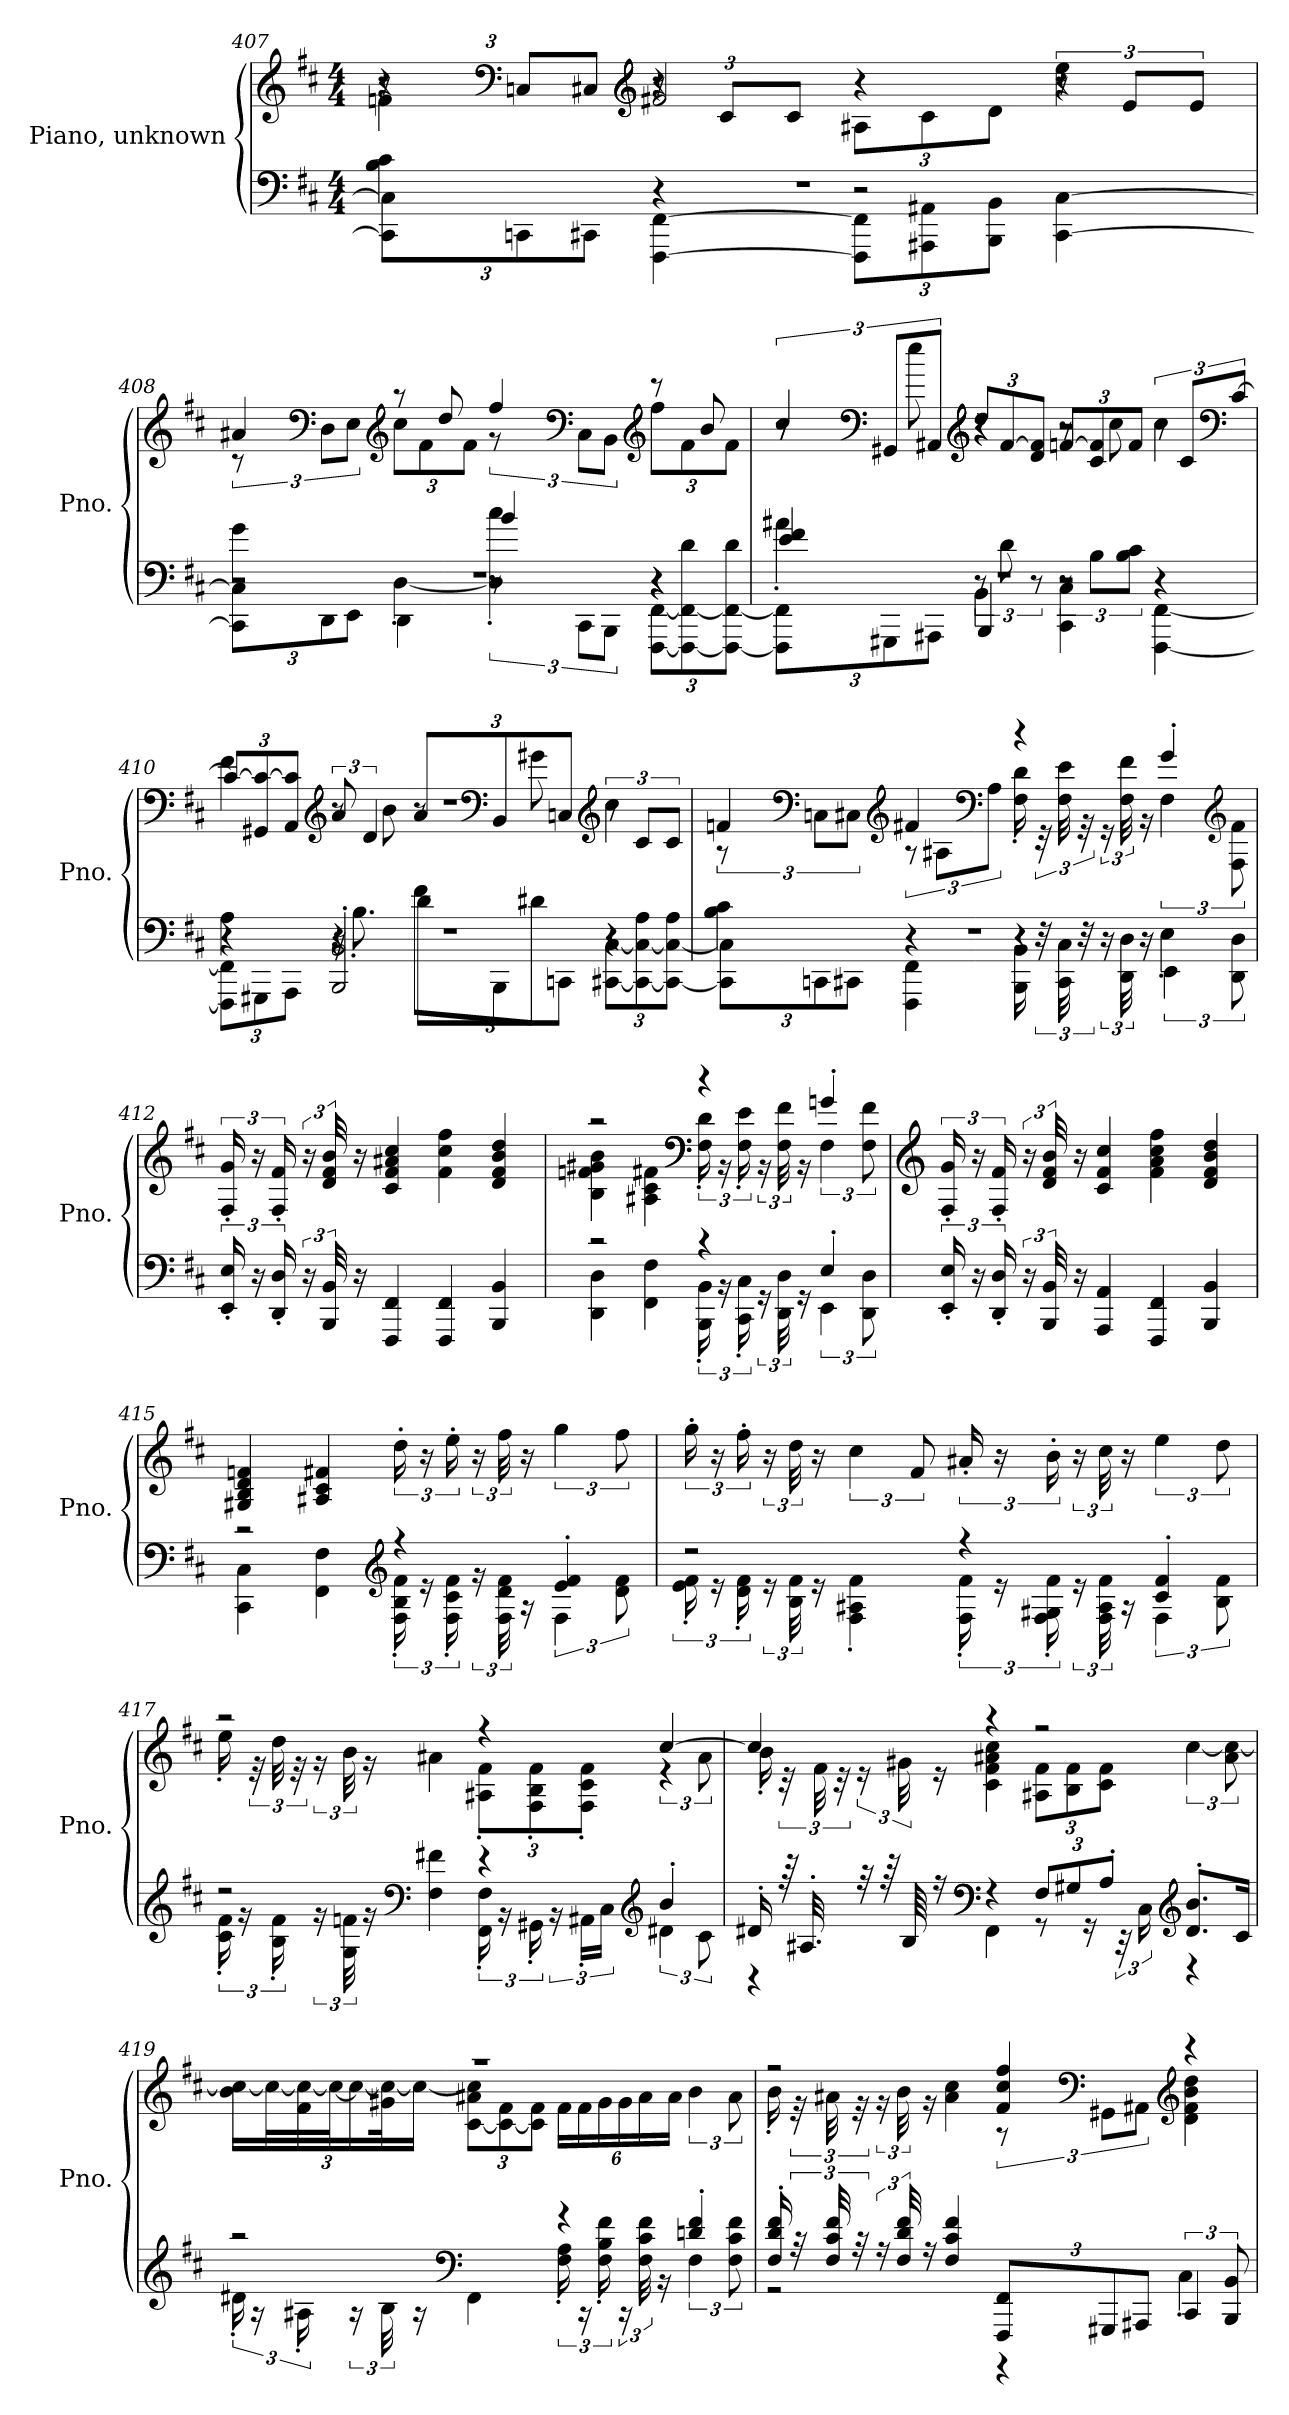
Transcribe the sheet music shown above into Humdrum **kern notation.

**kern	**kern
*part1	*part1
*staff2	*staff1
*I"Piano, unknown	*
*I'Pno.	*
!!LO:LB:g=z
*clefF4	*clefG2
*k[f#c#]	*k[f#c#]
*M4/4	*M4/4
=407	=407
*^	*
*	*^	*
*	*	*Xbrackettup	*
*	*	*	*^
*	*	*	*	*^
1r	4B\ 4c#\	12CC#\] 12C#\]L	4r	4fn\	12r
*	*	*	*clefF4	*	*
.	.	12CCn\	.	.	12Cn/L
.	.	12CC#X\J	.	.	12C#X/J
*	*	*	*clefG2	*	*
.	4r	[4FFF#\ [4FF#\	2f#X/	4r	12r
.	.	.	.	.	12c#/L
.	.	.	.	.	12c#/J
*	*	*	*	*Xbrackettup	*
.	2r	12FFF#\] 12FF#\]L	.	12A#X\L	4r
.	.	12AAA#X\ 12AA#X\	.	12c#\	.
.	.	12BBB\ 12BB\J	.	12d\J	.
*	*	*	*	*	*brackettup
.	.	[4CC#\ [4C#\	4r	4ee\	12r
.	.	.	.	.	12e/L
.	.	.	.	.	12e/J
*	*	*	*	*v	*v
=408	=408	=408	=408	=408
*	*	*^	*	*
1r	4g\	2r	12CC#\] 12C#\]L	4a#X/	12r
*	*	*	*	*clefF4	*
.	.	.	12DD\	.	12D\L
.	.	.	12EE\J	.	12E\J
*	*	*	*	*clefG2	*
*	*	*	*	*	*Xbrackettup
.	[4D'\	.	4DD\	8r	12cc#\L
.	.	.	.	.	12f#\
.	.	.	.	8dd/	.
.	.	.	.	.	12f#\J
*	*	*	*brackettup	*	*brackettup
.	4D\]' 4cc#\'	4b/	12r	4ff#/	12r
*	*	*	*	*clefF4	*
.	.	.	12CC#\L	.	12C#\L
.	.	.	12BBB\J	.	12BB\J
*	*	*	*	*clefG2	*
*	*	*	*Xbrackettup	*	*Xbrackettup
.	4r	4r	[12FFF#\ [12FF#\L	8r	12ff#\L
.	.	.	12FFF#\_ 12FF#\_ 12d\	.	12f#\
.	.	.	.	8b/	.
.	.	.	12FFF#\_ 12FF#\_ 12d\J	.	12f#\J
!!LO:LB:g=z
=409	=409	=409	=409	=409	=409
*	*	*	*	*	*^
*	*	*	*	*	*	*brackettup
1r	4a#X'\	4e/ 4f#/	12FFF#\] 12FF#\]L	4cc#/	8r	12r
*	*	*	*	*clefF4	*	*
.	.	.	12GGG#X\	.	.	12GG#X/L
.	.	.	.	.	8ee\	.
.	.	.	12AAA#X\J	.	.	12AA#X/J
*	*	*	*	*clefG2	*	*
*	*	*	*brackettup	*	*	*Xbrackettup
.	4BB\	4BBB/	12r	4r	4r	12dd/L
.	.	.	12d\	.	.	[12f#/
.	.	.	12r	.	.	12d/ 12f#/]J
.	4CC#\ 4C#\	2r	12r	2r	8r	[12fn/L
.	.	.	12B\L	.	.	12c#/ 12f/]
.	.	.	.	.	8cc#\	.
.	.	.	12B\ 12c#\J	.	.	12f/J
*	*	*	*	*	*	*brackettup
.	4r	.	[4FFF#\ [4FF#\	.	4cc#\	12r
.	.	.	.	.	.	12c#/L
*	*	*	*	*clefF4	*	*
.	.	.	.	.	.	[12c#/J
!!LO:LB:g=z	!!	!!
=410	=410	=410	=410	=410	=410	=410
*	*	*	*Xbrackettup	*	*	*Xbrackettup
1r	4A\	4r	12FFF#\] 12FF#\]L	1r	4f#\	12c#/L_
.	.	.	12GGG#X\	.	.	12GG#X/ 12c#/_
.	.	.	12AAA\J	.	.	12AA/ 12c#/]J
*	*	*	*	*clefG2	*	*
*	*	*	*	*	*	*brackettup
.	4r	2BBB/' 2BB/'	16r	.	8r	12a/
.	.	.	8.B'\	.	.	.
.	.	.	.	.	.	6d/
.	.	.	.	.	8b\	.
*	*	*	*	*	*	*Xbrackettup
.	8f#\L	.	12d\L	.	8r	12a/L
*	*	*	*	*clefF4	*	*
.	.	.	12BBB\	.	.	12BB/
.	8d#X\J	.	.	.	8g#X\	.
.	.	.	12CCn\J	.	.	12Cn/J
*	*	*	*	*clefG2	*	*
*	*	*	*	*	*	*brackettup
.	4r	4r	[12CC#X\ [12C#\L	.	4cc#\	12r
.	.	.	12CC#\_ 12C#\_ 12A\	.	.	12c#/L
.	.	.	12CC#\_ 12C#\_ 12A\J	.	.	12c#/J
*	*	*v	*v	*	*	*
*	*	*	*	*v	*v
!!LO:LB:g=z
=411	=411	=411	=411	=411
1r	4B\ 4c#\	12CC#\] 12C#\]L	4fn/	12r
*	*	*	*clefF4	*
.	.	12CCn\	.	12Cn\L
.	.	12CC#X\J	.	12C#X\J
*	*	*	*clefG2	*
.	4r	4FFF#\ 4FF#\	4f#X/	12r
.	.	.	.	12A#X\L
*	*	*	*clefF4	*
.	.	.	.	12A#\J
.	4r	16BBB\' 16BB\'	4r	16F#\' 16d\'
*	*	*brackettup	*	*
.	.	48r	.	48r
.	.	48CC#\ 48C#\	.	48F#\ 48e\
.	.	48r	.	48r
.	.	24r	.	24r
.	.	48DD\ 48D\	.	48F#\ 48f#\
.	.	16r	.	16r
.	4E'\	6EE\	4g'/	6F#\
*	*	*	*clefG2	*
.	.	12DD\ 12D\	.	12F#\ 12f#\
*v	*v	*v	*	*
*	*v	*v
=412	=412
24EE/' 24E/'	24F#/' 24g/'
24r	24r
24DD/' 24D/'	24F#/' 24f#/'
24r	24r
48BBB/ 48BB/	48d/ 48f#/ 48b/
16r	16r
4FFF#/ 4FF#/	4c#/ 4f#/ 4a#X/ 4cc#/
4FFF#/ 4FF#/	4f#\ 4cc#\ 4ff#\
4BBB/ 4BB/	4d/ 4f#/ 4b/ 4dd/
!!LO:PB:g=z
=413	=413
*^	*^
2r	4DD\ 4D\	2r	4B\ 4fn\ 4g#X\ 4b\
.	4FF#\ 4F#\	.	4A#X\ 4c#\ 4f#X\
*	*	*clefF4	*
4r	24BBB\' 24BB\'	4r	24F#\' 24d\'
.	24r	.	24r
.	24CC#\' 24C#\'	.	24F#\' 24e\'
.	24r	.	24r
.	48DD\ 48D\	.	48F#\ 48f#\
.	16r	.	16r
4E'/	6EE\	4gn'/	6F#\
.	12DD\ 12D\	.	12F#\ 12f#\
*v	*v	*	*
*	*v	*v
=414	=414
*	*clefG2
24EE/' 24E/'	24F#/' 24g/'
24r	24r
24DD/' 24D/'	24F#/' 24f#/'
24r	24r
48BBB/ 48BB/	48d/ 48f#/ 48b/
16r	16r
4AAA/ 4AA/	4c#/ 4f#/ 4cc#/
4FFF#/ 4FF#/	4f#\ 4a\ 4cc#\ 4ff#\
4BBB/ 4BB/	4d/ 4f#/ 4b/ 4dd/
=415	=415
*^	*
2r	4CC#\ 4C#\	4G#X/ 4B/ 4d/ 4fn/
.	4FF#\ 4F#\	4A#X/ 4c#/ 4f#X/
*clefG2	*	*
4r	24F#\' 24B\' 24f#\'	24dd'\
.	24r	24r
.	24F#\' 24c#\' 24f#\'	24ee'\
.	24r	24r
.	48F#\ 48d\ 48f#\	48ff#\
.	16r	16r
4e/' 4f#/'	6F#\	6gg\
.	12d\ 12f#\	12ff#\
!!LO:LB:g=z
=416	=416	=416
2r	24e\' 24f#\'	24gg'\
.	24r	24r
.	24d\' 24f#\'	24ff#'\
.	24r	24r
.	48B\ 48f#\	48dd\
.	16r	16r
.	4F#\' 4A#X\' 4f#\'	6cc#\
.	.	12f#/
4r	24F#\' 24f#\'	24a#X'/
.	24r	24r
.	24F#\' 24G#X\' 24f#\'	24b'\
.	24r	24r
.	48F#\ 48A#\ 48f#\	48cc#\
.	16r	16r
4c#/' 4f#/'	6F#\	6ee\
.	12B\ 12f#\	12dd\
=417	=417	=417
*	*	*^
2r	24c#\' 24f#\'	2r	16ee'\
.	24r	.	.
.	.	.	48r
.	24B\' 24f#\'	.	48dd\
.	.	.	48r
.	24r	.	24r
.	48G\ 48fn\	.	48b\
.	16r	.	16r
*clefF4	*	*	*
.	4F#\ 4f#X\	.	4a#X\
*	*	*	*Xbrackettup
4r	24FF#\' 24F#\'	4r	12A#X\' 12f#\'L
.	24r	.	.
.	24GG#X'\	.	12F#\' 12B\' 12f#\'
.	24r	.	.
.	24AA#X'\LL	.	12F#\' 12c#\' 12f#\'J
.	24C#\JJ	.	.
*clefG2	*	*	*
*	*	*	*brackettup
4b'/	6d#X\	[4cc#/	6r
.	12c#\	.	12a#\
!!LO:LB:g=z	!!
=418	=418	=418	=418
16d#X'/	4r	4cc#/]	16b'\
64r	.	.	48r
32.A#X'/	.	.	.
.	.	.	48f#\
.	.	.	48r
32r	.	.	24r
64r	.	.	.
.	.	.	48g#X\
64B/	.	.	.
16r	.	.	16r
*clefF4	*	*	*
4r	4FF#\	4r	4c#\ 4f#\ 4a#X\ 4cc#\
*Xbrackettup	*	*	*Xbrackettup
12F#/L	8r	2r	12A#X\ 12f#\L
12G#X/	.	.	12B\ 12f#\
.	16r	.	.
12A#'/J	.	.	12c#\ 12f#\J
*	*brackettup	*	*
.	48r	.	.
.	24C#\	.	.
*clefG2	*	*	*
*	*	*	*brackettup
8.d#/' 8.b/'L	4r	.	[6cc#\
.	.	.	12a#\ 12cc#\_
16c#/Jk	.	.	.
!!LO:LB:g=z	!!
=419	=419	=419	=419
2r	24d#X'\	1r	16b\ 16cc#\_LL
.	24r	.	.
*	*	*	*Xbrackettup
.	.	.	48cc#\L_
.	24A#X'\	.	48f#\ 48cc#\_
.	.	.	48cc#\J_
.	24r	.	24cc#\_
.	48B\	.	48g#X\ 48cc#\_K
.	16r	.	16cc#\JJ_
*clefF4	*	*	*
.	4FF#\	.	[12c#\ 12a#X\ 12cc#\]L
.	.	.	12c#\_ 12f#\
.	.	.	12c#\] 12f#\J
4r	24F#\' 24A#\'	.	24f#\LL
.	24r	.	24f#\
.	24F#\' 24B\' 24f#\'	.	24g#\
.	24r	.	24g#\
.	48F#\ 48c#\ 48f#\	.	24a#\
.	16r	.	.
.	.	.	24a#\JJ
*	*	*	*brackettup
4dn/' 4f#/'	6F#\	.	6b\
.	12F#\ 12c#\ 12f#\	.	12a#\
!!LO:LB:g=z	!!
=420	=420	=420	=420
16F#/' 16d/' 16f#/'	2r	2r	16b'\
48r	.	.	48r
48F#/ 48c#/ 48f#/	.	.	48a#X\
48r	.	.	48r
24r	.	.	24r
48F#/ 48d/ 48f#/	.	.	48b\
16r	.	.	16r
4F#/ 4c#/ 4f#/	.	.	4a#\ 4cc#\
*Xbrackettup	*	*	*
12FFF#/ 12FF#/L	4r	4f#/ 4cc#/ 4ff#/	12r
*	*	*clefF4	*
12GGG#X/	.	.	12GG#X\L
12AAA#X/J	.	.	12AA#X\J
*	*	*clefG2	*
*brackettup	*	*	*
6CC#/	4C#'\	4r	4d\ 4f#\ 4b\ 4dd\
12BBB/ 12BB/	.	.	.
*v	*v	*	*
*	*v	*v
=	=
*-	*-
